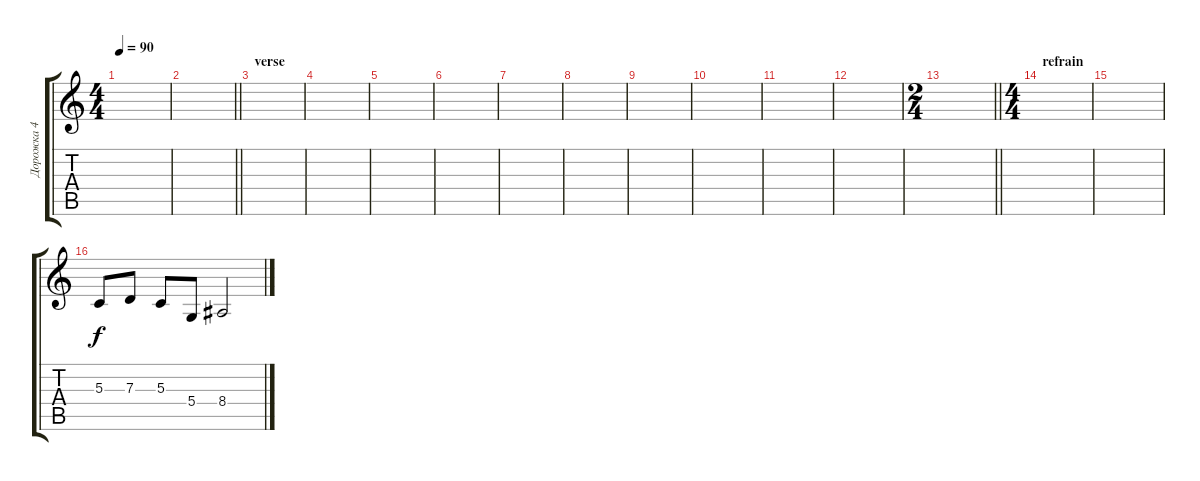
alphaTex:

\track ("Дорожка 4" "Дорожка 4") {instrument violin}
\staff {score tabs}
\tuning (E4 B3 G3 D3 A2 E2) {hide}
\ts (4 4)
\tempo 90
\clef g2
\ks c
|
\barLineRight lightlight
|
\section ("" "verse")
|
|
|
|
|
|
|
|
|
|
\ts (2 4)
\barLineRight lightlight
|
\ts (4 4)
\section ("" "refrain")
|
|
5.3.8 7.3.8 5.3.8 5.4.8 8.4.2
